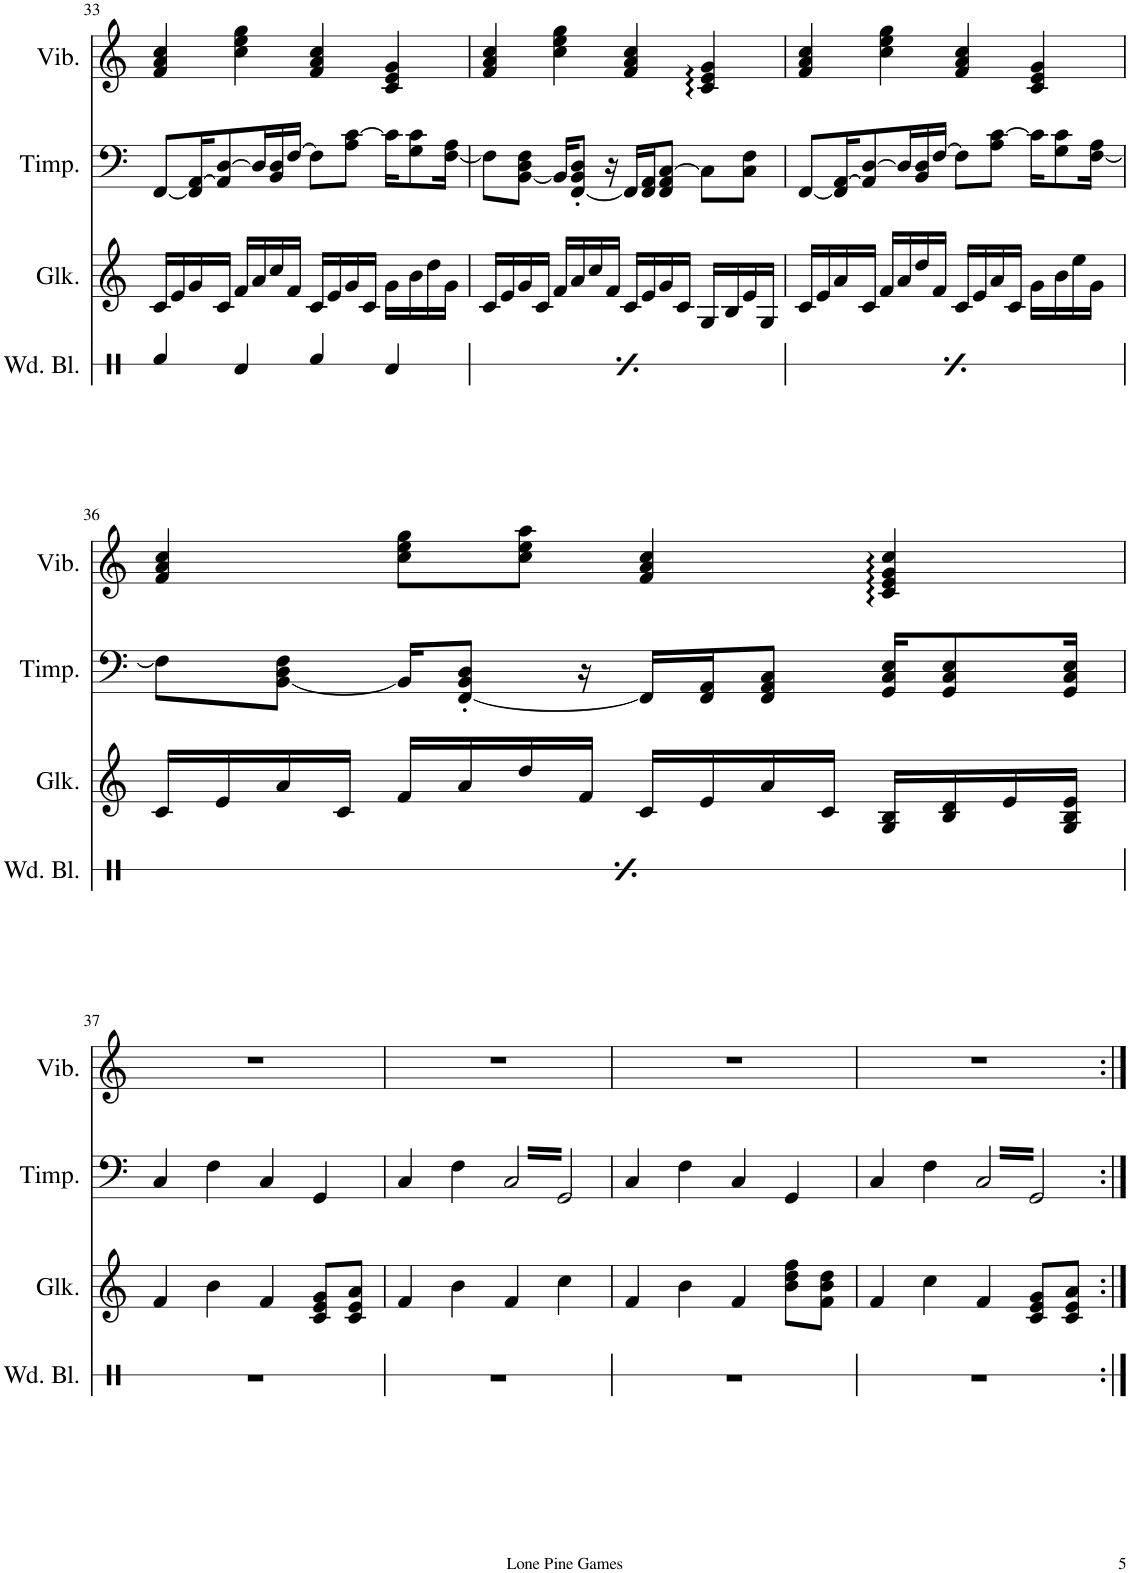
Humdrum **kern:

**kern	**kern	**kern	**kern
*part4	*part3	*part2	*part1
*staff4	*staff3	*staff2	*staff1
*I"Wood Blocks	*I"Glockenspiel	*I"Timpani	*I"Vibraphone
*I'Wd. Bl.	*I'Glk.	*I'Timp.	*I'Vib.
!!LO:PB:g=z
*clefX	*clefG2	*clefF4	*clefG2
*	*Trd-14c-24	*	*
*k[]	*k[]	*k[]	*k[]
*M4/4	*M4/4	*M4/4	*M4/4
=33	=33	=33	=33
4Rf/	16c/LL	[8FF/L	4f/ 4a/ 4cc/
.	16e/	.	.
.	16g/	16FF/] [16AA/K	.
.	16c/JJ	8AA/] [8D/	.
4Rd/	16f/LL	.	4cc\ 4ee\ 4gg\
.	16a/	16D/L]	.
.	16cc/	16BB/ 16D/	.
.	16f/JJ	[16F/JJ	.
4Rf/	16c/LL	8F\L]	4f/ 4a/ 4cc/
.	16e/	.	.
.	16g/	8A\ [8c\J	.
.	16c/JJ	.	.
4Rd/	16g\LL	16c\KL]	4c/ 4e/ 4g/
.	16b\	8G\ 8c\	.
.	16dd\	.	.
.	16g\JJ	[16F\ 16A\Jk	.
=34	=34	=34	=34
4Rf/	16c/LL	8F\L]	4f/ 4a/ 4cc/
.	16e/	.	.
.	16g/	[8BB\ 8D\ 8F\J	.
.	16c/JJ	.	.
4Rd/	16f/LL	16BB/KL]	4cc\ 4ee\ 4gg\
.	16a/	[8FF/' 8BB/' 8D/'J	.
.	16cc/	.	.
.	16f/JJ	16r	.
4Rf/	16c/LL	16FF/LL]	4f/ 4a/ 4cc/
.	16e/	16FF/ 16AA/J	.
.	16g/	8FF/ 8AA/ [8C/J	.
.	16c/JJ	.	.
4Rd/	16G/LL	8C\L]	4c/ 4e/ 4g/
.	16B/	.	.
.	16e/	8C\ 8F\J	.
.	16G/JJ	.	.
=35	=35	=35	=35
4Rf/	16c/LL	[8FF/L	4f/ 4a/ 4cc/
.	16e/	.	.
.	16a/	16FF/] [16AA/K	.
.	16c/JJ	8AA/] [8D/	.
4Rd/	16f/LL	.	4cc\ 4ee\ 4gg\
.	16a/	16D/L]	.
.	16dd/	16BB/ 16D/	.
.	16f/JJ	[16F/JJ	.
4Rf/	16c/LL	8F\L]	4f/ 4a/ 4cc/
.	16e/	.	.
.	16a/	8A\ [8c\J	.
.	16c/JJ	.	.
4Rd/	16g\LL	16c\KL]	4c/ 4e/ 4g/
.	16b\	8G\ 8c\	.
.	16ee\	.	.
.	16g\JJ	[16F\ 16A\Jk	.
!!LO:LB:g=z
=36	=36	=36	=36
4Rf/	16c/LL	8F\L]	4f/ 4a/ 4cc/
.	16e/	.	.
.	16a/	[8BB\ 8D\ 8F\J	.
.	16c/JJ	.	.
4Rd/	16f/LL	16BB/KL]	8cc\ 8ee\ 8gg\L
.	16a/	[8FF/' 8BB/' 8D/'J	.
.	16dd/	.	8cc\ 8ee\ 8aa\J
.	16f/JJ	16r	.
4Rf/	16c/LL	16FF/LL]	4f/ 4a/ 4cc/
.	16e/	16FF/ 16AA/J	.
.	16a/	8FF/ 8AA/ 8C/J	.
.	16c/JJ	.	.
4Rd/	16G/ 16B/LL	16GG/ 16C/ 16E/KL	4c/ 4e/ 4g/ 4cc/
.	16B/ 16d/	8GG/ 8C/ 8E/	.
.	16e/	.	.
.	16G/ 16B/ 16e/JJ	16GG/ 16C/ 16E/Jk	.
!!LO:LB:g=z
=37	=37	=37	=37
1r	4f/	4C/	1r
.	4b\	4F\	.
.	4f/	4C/	.
.	8c/ 8e/ 8g/L	4GG/	.
.	8c/ 8e/ 8a/J	.	.
=38	=38	=38	=38
1r	4f/	4C/	1r
.	4b\	4F\	.
*	*	*tremolo	*
.	4f/	32C/LLL	.
.	.	32GG/	.
.	.	32C/	.
.	.	32GG/	.
.	.	32C/	.
.	.	32GG/	.
.	.	32C/	.
.	.	32GG/	.
.	4cc\	32C/	.
.	.	32GG/	.
.	.	32C/	.
.	.	32GG/	.
.	.	32C/	.
.	.	32GG/	.
.	.	32C/	.
.	.	32GG/JJJ	.
*	*	*Xtremolo	*
=39	=39	=39	=39
1r	4f/	4C/	1r
.	.	.	.
.	.	.	.
.	.	.	.
.	.	.	.
.	.	.	.
.	.	.	.
.	.	.	.
.	4b\	4F\	.
.	4f/	4C/	.
.	8b\ 8dd\ 8ff\L	4GG/	.
.	8f\ 8b\ 8dd\J	.	.
=40	=40	=40	=40
1r	4f/	4C/	1r
.	4cc\	4F\	.
*	*	*tremolo	*
.	4f/	32C/LLL	.
.	.	32GG/	.
.	.	32C/	.
.	.	32GG/	.
.	.	32C/	.
.	.	32GG/	.
.	.	32C/	.
.	.	32GG/	.
.	8c/ 8e/ 8g/L	32C/	.
.	.	32GG/	.
.	.	32C/	.
.	.	32GG/	.
.	8c/ 8e/ 8a/J	32C/	.
.	.	32GG/	.
.	.	32C/	.
.	.	32GG/JJJ	.
*	*	*Xtremolo	*
.	.	.	.
.	.	.	.
.	.	.	.
.	.	.	.
.	.	.	.
.	.	.	.
.	.	.	.
.	.	.	.
=:|!	=:|!	=:|!	=:|!
*-	*-	*-	*-
